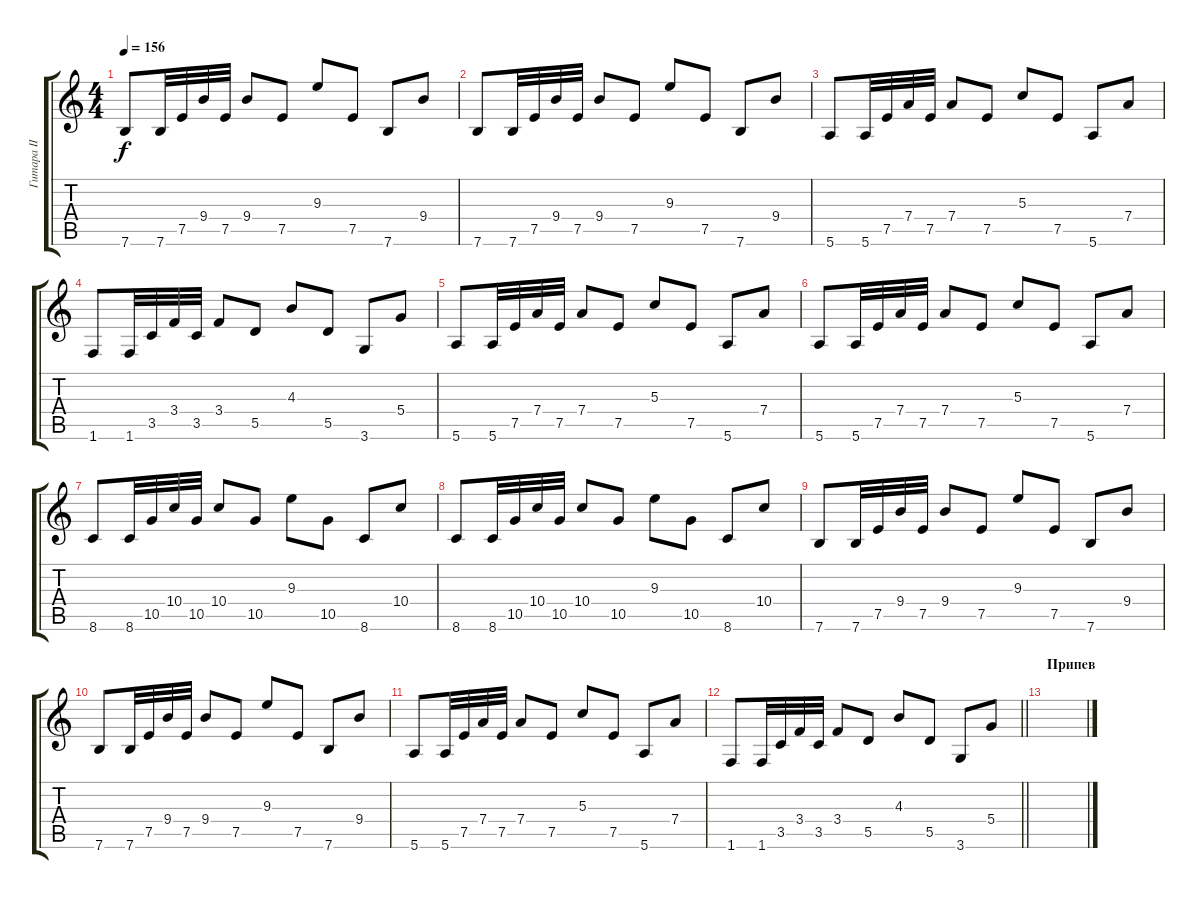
\track ("Гитара II" "Гитара II") {instrument electricguitarclean}
\staff {score tabs}
\tuning (E4 B3 G3 D3 A2 E2) {hide}
\ts (4 4)
\tempo 156
\clef g2
\ks c
7.6.8{dy f} 7.6.32 7.5.32 9.4.32 7.5.32 9.4.8 7.5.8 9.3.8 7.5.8 7.6.8 9.4.8 |
7.6.8 7.6.32 7.5.32 9.4.32 7.5.32 9.4.8 7.5.8 9.3.8 7.5.8 7.6.8 9.4.8 |
5.6.8 5.6.32 7.5.32 7.4.32 7.5.32 7.4.8 7.5.8 5.3.8 7.5.8 5.6.8 7.4.8 |
1.6.8 1.6.32 3.5.32 3.4.32 3.5.32 3.4.8 5.5.8 4.3.8 5.5.8 3.6.8 5.4.8 |
5.6.8 5.6.32 7.5.32 7.4.32 7.5.32 7.4.8 7.5.8 5.3.8 7.5.8 5.6.8 7.4.8 |
5.6.8 5.6.32 7.5.32 7.4.32 7.5.32 7.4.8 7.5.8 5.3.8 7.5.8 5.6.8 7.4.8 |
8.6.8 8.6.32 10.5.32 10.4.32 10.5.32 10.4.8 10.5.8 9.3.8 10.5.8 8.6.8 10.4.8 |
8.6.8 8.6.32 10.5.32 10.4.32 10.5.32 10.4.8 10.5.8 9.3.8 10.5.8 8.6.8 10.4.8 |
7.6.8 7.6.32 7.5.32 9.4.32 7.5.32 9.4.8 7.5.8 9.3.8 7.5.8 7.6.8 9.4.8 |
7.6.8 7.6.32 7.5.32 9.4.32 7.5.32 9.4.8 7.5.8 9.3.8 7.5.8 7.6.8 9.4.8 |
5.6.8 5.6.32 7.5.32 7.4.32 7.5.32 7.4.8 7.5.8 5.3.8 7.5.8 5.6.8 7.4.8 |
\barLineRight lightlight
1.6.8 1.6.32 3.5.32 3.4.32 3.5.32 3.4.8 5.5.8 4.3.8 5.5.8 3.6.8 5.4.8 |
\section ("" "Припев")
